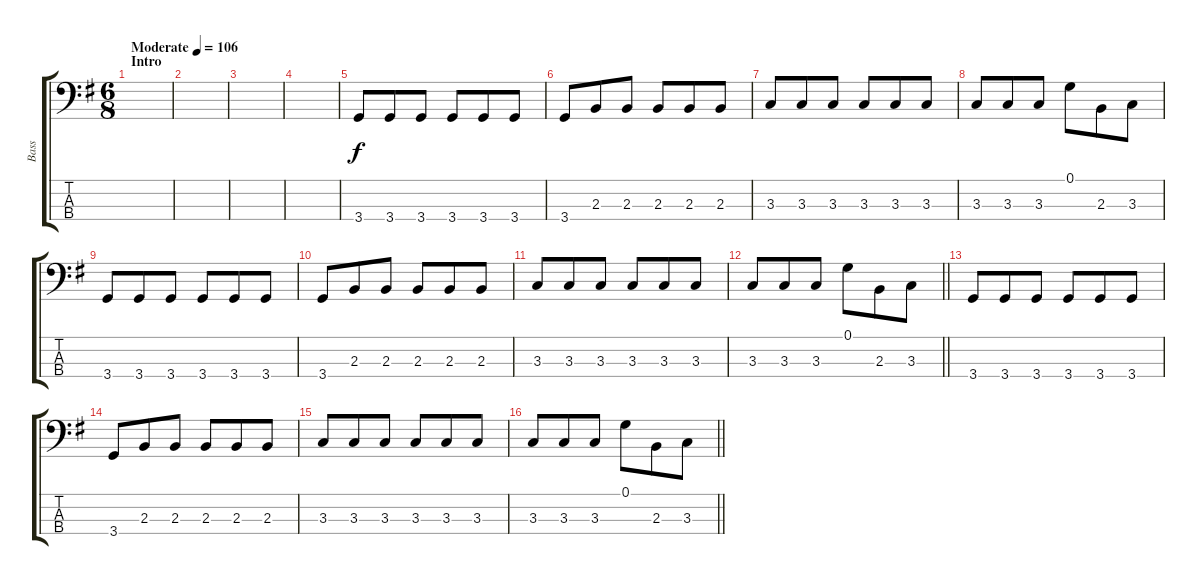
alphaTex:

\track ("Bass" "Bass") {instrument electricbassfinger}
\staff {score tabs}
\tuning (G2 D2 A1 E1) {hide}
\ts (6 8)
\section ("" "Intro")
\tempo (106 "Moderate")
\clef f4
\ks g
|
|
|
|
3.4.8 3.4.8 3.4.8 3.4.8 3.4.8 3.4.8 |
3.4.8 2.3.8 2.3.8 2.3.8 2.3.8 2.3.8 |
3.3.8 3.3.8 3.3.8 3.3.8 3.3.8 3.3.8 |
3.3.8 3.3.8 3.3.8 0.1.8 2.3.8 3.3.8 |
3.4.8 3.4.8 3.4.8 3.4.8 3.4.8 3.4.8 |
3.4.8 2.3.8 2.3.8 2.3.8 2.3.8 2.3.8 |
3.3.8 3.3.8 3.3.8 3.3.8 3.3.8 3.3.8 |
\barLineRight lightlight
3.3.8 3.3.8 3.3.8 0.1.8 2.3.8 3.3.8 |
3.4.8 3.4.8 3.4.8 3.4.8 3.4.8 3.4.8 |
3.4.8 2.3.8 2.3.8 2.3.8 2.3.8 2.3.8 |
3.3.8 3.3.8 3.3.8 3.3.8 3.3.8 3.3.8 |
\barLineRight lightlight
3.3.8 3.3.8 3.3.8 0.1.8 2.3.8 3.3.8
